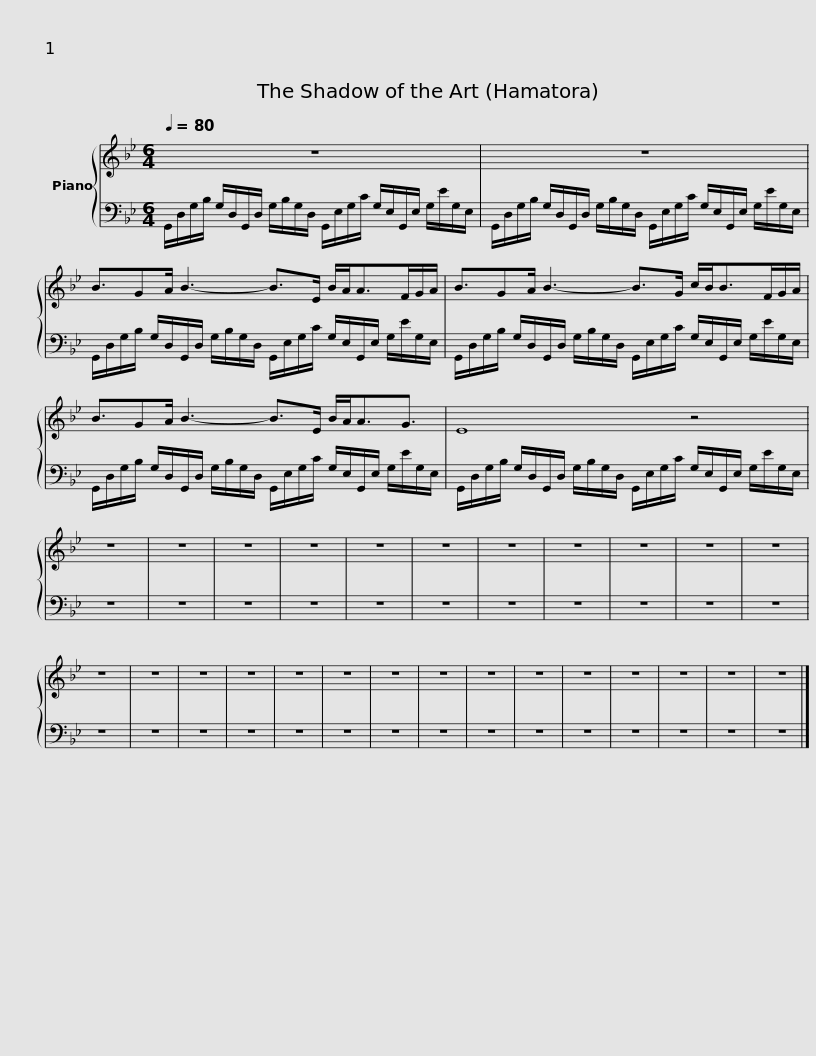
X:1
%%score { 1 | 2 }
L:1/8
Q:1/4=80
M:6/4
I:linebreak $
K:Bb
V:1 treble
V:2 bass
V:1
 z12 | z12 |$ B3/2GA/ B3- B>E B/A<AF/G/A/ | B3/2GA/ B3- B>G c/B<BF/G/A/ |$ B3/2GA/ B3- B>E B/A<AG3/2 | %5
 E8 z4 |$ z12 | z12 | z12 | z12 | %10
 z12 | z12 | z12 | z12 | z12 | %15
 z12 | z12 | z12 | z12 | z12 | %20
 z12 | z12 | z12 |$ z12 | z12 | %25
 z12 | z12 | z12 | z12 | z12 | %30
 z12 | z12 |] %32
V:2
 G,,/D,/G,/B,/ G,/D,/G,,/D,/ G,/B,/G,/D,/ G,,/E,/G,/C/ G,/E,/G,,/E,/ G,/E/G,/E,/ | G,,/D,/G,/B,/ G,/D,/G,,/D,/ G,/B,/G,/D,/ G,,/E,/G,/C/ G,/E,/G,,/E,/ G,/E/G,/E,/ |$ G,,/D,/G,/B,/ G,/D,/G,,/D,/ G,/B,/G,/D,/ G,,/E,/G,/C/ G,/E,/G,,/E,/ G,/E/G,/E,/ | G,,/D,/G,/B,/ G,/D,/G,,/D,/ G,/B,/G,/D,/ G,,/E,/G,/C/ G,/E,/G,,/E,/ G,/E/G,/E,/ |$ G,,/D,/G,/B,/ G,/D,/G,,/D,/ G,/B,/G,/D,/ G,,/E,/G,/C/ G,/E,/G,,/E,/ G,/E/G,/E,/ | %5
 G,,/D,/G,/B,/ G,/D,/G,,/D,/ G,/B,/G,/D,/ G,,/E,/G,/C/ G,/E,/G,,/E,/ G,/E/G,/E,/ |$ z12 | z12 | z12 | z12 | %10
 z12 | z12 | z12 | z12 | z12 | %15
 z12 | z12 | z12 | z12 | z12 | %20
 z12 | z12 | z12 |$ z12 | z12 | %25
 z12 | z12 | z12 | z12 | z12 | %30
 z12 | z12 |] %32
